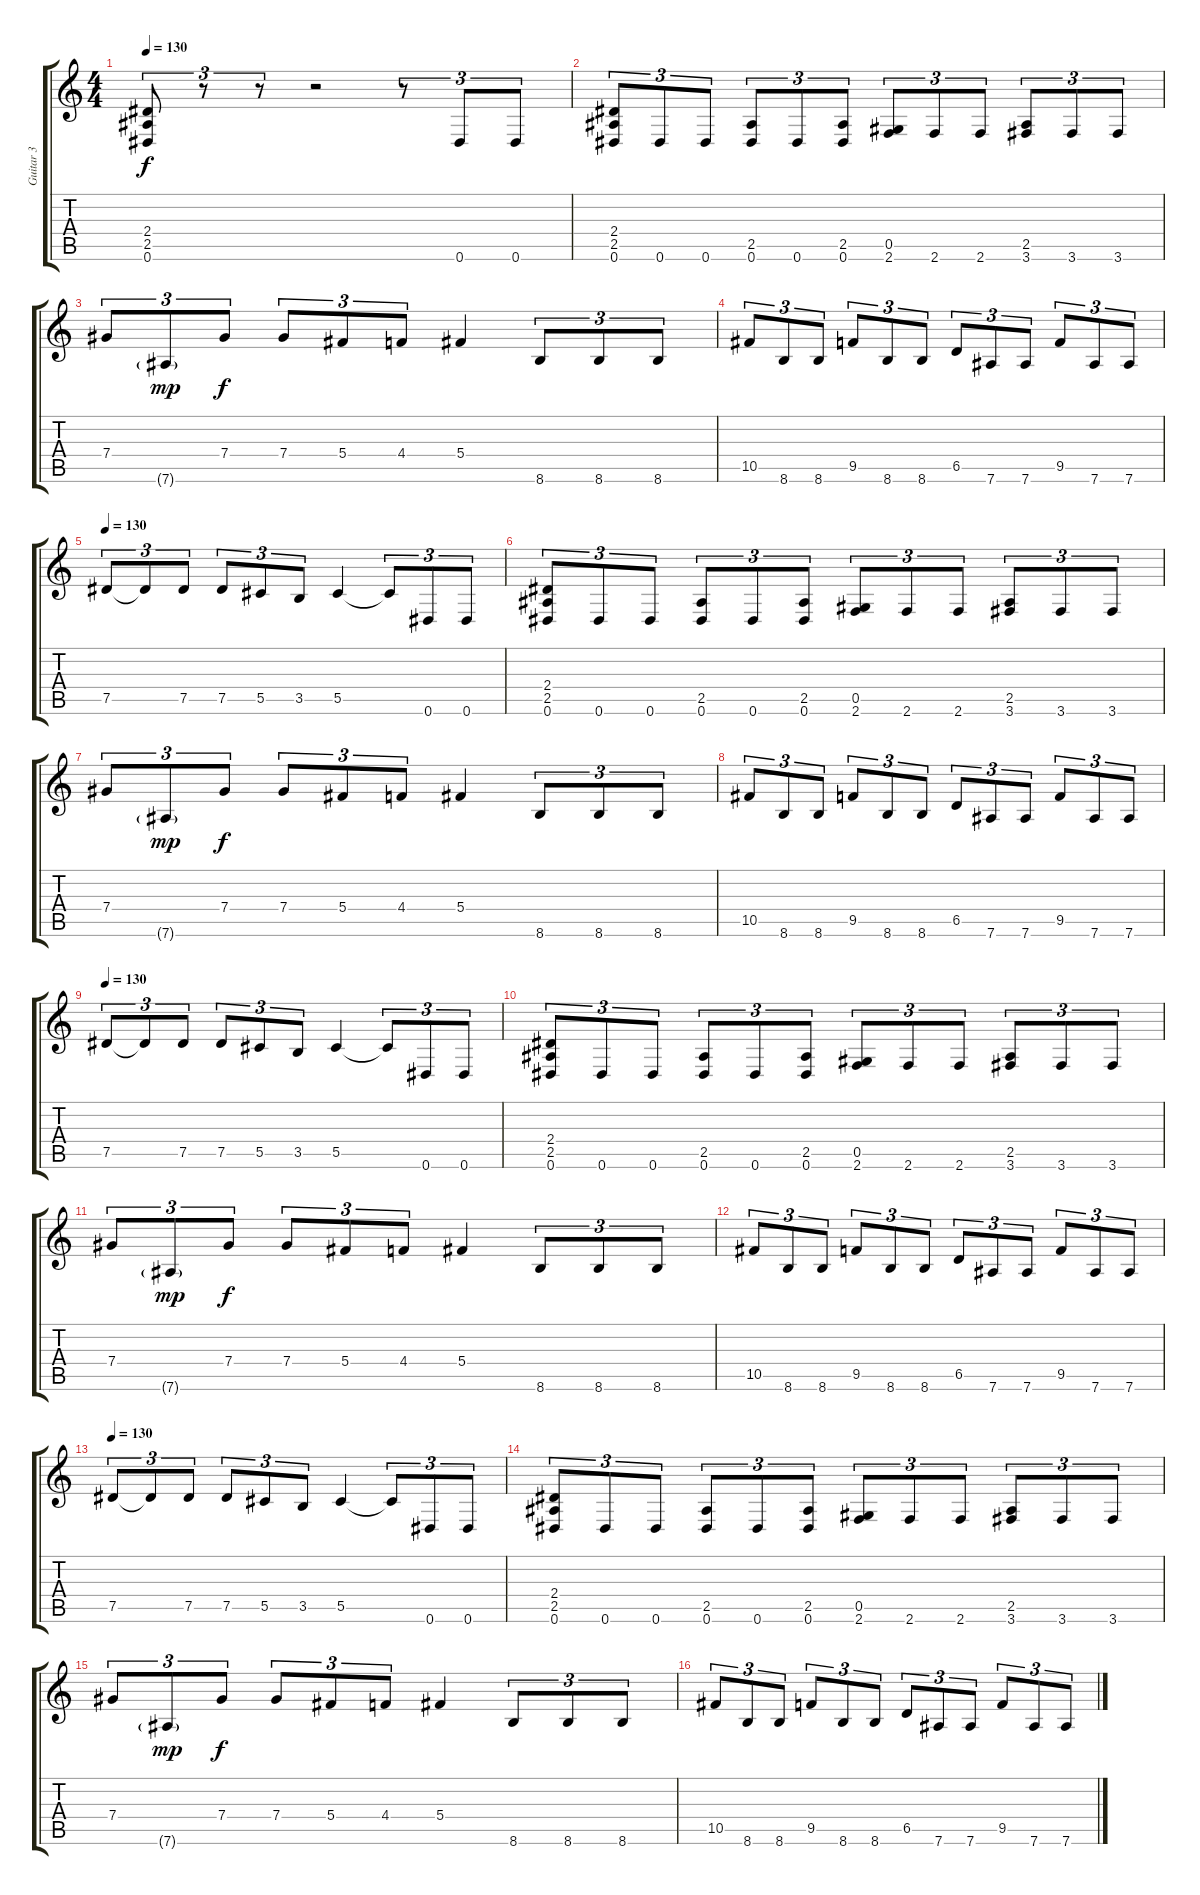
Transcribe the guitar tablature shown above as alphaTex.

\track ("Guitar 3" "Guitar 3") {instrument distortionguitar}
\staff {score tabs}
\tuning (Eb4 Bb3 Gb3 Db3 Ab2 Eb2) {hide}
\ts (4 4)
\tempo 130
\clef g2
\ks c
(2.4 2.5 0.6).8{tu (3 2) dy f volume 13 instrument distortionguitar} r.8{tu (3 2)} r.8{tu (3 2)} r.2 r.8{tu (3 2)} 0.6.8{tu (3 2)} 0.6.8{tu (3 2)} |
(2.4 2.5 0.6).8{tu (3 2)} 0.6.8{tu (3 2)} 0.6.8{tu (3 2)} (2.5 0.6).8{tu (3 2)} 0.6.8{tu (3 2)} (2.5 0.6).8{tu (3 2)} (0.5 2.6).8{tu (3 2)} 2.6.8{tu (3 2)} 2.6.8{tu (3 2)} (2.5 3.6).8{tu (3 2)} 3.6.8{tu (3 2)} 3.6.8{tu (3 2)} |
7.4.8{tu (3 2)} 7.6{g}.8{tu (3 2) dy mp} 7.4.8{tu (3 2) dy f} 7.4.8{tu (3 2)} 5.4.8{tu (3 2)} 4.4.8{tu (3 2)} 5.4.4 8.6.8{tu (3 2)} 8.6.8{tu (3 2)} 8.6.8{tu (3 2)} |
10.5.8{tu (3 2)} 8.6.8{tu (3 2)} 8.6.8{tu (3 2)} 9.5.8{tu (3 2)} 8.6.8{tu (3 2)} 8.6.8{tu (3 2)} 6.5.8{tu (3 2)} 7.6.8{tu (3 2)} 7.6.8{tu (3 2)} 9.5.8{tu (3 2)} 7.6.8{tu (3 2)} 7.6.8{tu (3 2)} |
\tempo 130
7.5.8{tu (3 2) volume 13 instrument distortionguitar} 7.5{t}.8{tu (3 2)} 7.5.8{tu (3 2)} 7.5.8{tu (3 2)} 5.5.8{tu (3 2)} 3.5.8{tu (3 2)} 5.5.4 5.5{t}.8{tu (3 2)} 0.6.8{tu (3 2)} 0.6.8{tu (3 2)} |
(2.4 2.5 0.6).8{tu (3 2)} 0.6.8{tu (3 2)} 0.6.8{tu (3 2)} (2.5 0.6).8{tu (3 2)} 0.6.8{tu (3 2)} (2.5 0.6).8{tu (3 2)} (0.5 2.6).8{tu (3 2)} 2.6.8{tu (3 2)} 2.6.8{tu (3 2)} (2.5 3.6).8{tu (3 2)} 3.6.8{tu (3 2)} 3.6.8{tu (3 2)} |
7.4.8{tu (3 2)} 7.6{g}.8{tu (3 2) dy mp} 7.4.8{tu (3 2) dy f} 7.4.8{tu (3 2)} 5.4.8{tu (3 2)} 4.4.8{tu (3 2)} 5.4.4 8.6.8{tu (3 2)} 8.6.8{tu (3 2)} 8.6.8{tu (3 2)} |
10.5.8{tu (3 2)} 8.6.8{tu (3 2)} 8.6.8{tu (3 2)} 9.5.8{tu (3 2)} 8.6.8{tu (3 2)} 8.6.8{tu (3 2)} 6.5.8{tu (3 2)} 7.6.8{tu (3 2)} 7.6.8{tu (3 2)} 9.5.8{tu (3 2)} 7.6.8{tu (3 2)} 7.6.8{tu (3 2)} |
\tempo 130
7.5.8{tu (3 2) volume 13 instrument distortionguitar} 7.5{t}.8{tu (3 2)} 7.5.8{tu (3 2)} 7.5.8{tu (3 2)} 5.5.8{tu (3 2)} 3.5.8{tu (3 2)} 5.5.4 5.5{t}.8{tu (3 2)} 0.6.8{tu (3 2)} 0.6.8{tu (3 2)} |
(2.4 2.5 0.6).8{tu (3 2)} 0.6.8{tu (3 2)} 0.6.8{tu (3 2)} (2.5 0.6).8{tu (3 2)} 0.6.8{tu (3 2)} (2.5 0.6).8{tu (3 2)} (0.5 2.6).8{tu (3 2)} 2.6.8{tu (3 2)} 2.6.8{tu (3 2)} (2.5 3.6).8{tu (3 2)} 3.6.8{tu (3 2)} 3.6.8{tu (3 2)} |
7.4.8{tu (3 2)} 7.6{g}.8{tu (3 2) dy mp} 7.4.8{tu (3 2) dy f} 7.4.8{tu (3 2)} 5.4.8{tu (3 2)} 4.4.8{tu (3 2)} 5.4.4 8.6.8{tu (3 2)} 8.6.8{tu (3 2)} 8.6.8{tu (3 2)} |
10.5.8{tu (3 2)} 8.6.8{tu (3 2)} 8.6.8{tu (3 2)} 9.5.8{tu (3 2)} 8.6.8{tu (3 2)} 8.6.8{tu (3 2)} 6.5.8{tu (3 2)} 7.6.8{tu (3 2)} 7.6.8{tu (3 2)} 9.5.8{tu (3 2)} 7.6.8{tu (3 2)} 7.6.8{tu (3 2)} |
\tempo 130
7.5.8{tu (3 2) volume 13 instrument distortionguitar} 7.5{t}.8{tu (3 2)} 7.5.8{tu (3 2)} 7.5.8{tu (3 2)} 5.5.8{tu (3 2)} 3.5.8{tu (3 2)} 5.5.4 5.5{t}.8{tu (3 2)} 0.6.8{tu (3 2)} 0.6.8{tu (3 2)} |
(2.4 2.5 0.6).8{tu (3 2)} 0.6.8{tu (3 2)} 0.6.8{tu (3 2)} (2.5 0.6).8{tu (3 2)} 0.6.8{tu (3 2)} (2.5 0.6).8{tu (3 2)} (0.5 2.6).8{tu (3 2)} 2.6.8{tu (3 2)} 2.6.8{tu (3 2)} (2.5 3.6).8{tu (3 2)} 3.6.8{tu (3 2)} 3.6.8{tu (3 2)} |
7.4.8{tu (3 2)} 7.6{g}.8{tu (3 2) dy mp} 7.4.8{tu (3 2) dy f} 7.4.8{tu (3 2)} 5.4.8{tu (3 2)} 4.4.8{tu (3 2)} 5.4.4 8.6.8{tu (3 2)} 8.6.8{tu (3 2)} 8.6.8{tu (3 2)} |
10.5.8{tu (3 2)} 8.6.8{tu (3 2)} 8.6.8{tu (3 2)} 9.5.8{tu (3 2)} 8.6.8{tu (3 2)} 8.6.8{tu (3 2)} 6.5.8{tu (3 2)} 7.6.8{tu (3 2)} 7.6.8{tu (3 2)} 9.5.8{tu (3 2)} 7.6.8{tu (3 2)} 7.6.8{tu (3 2)}
